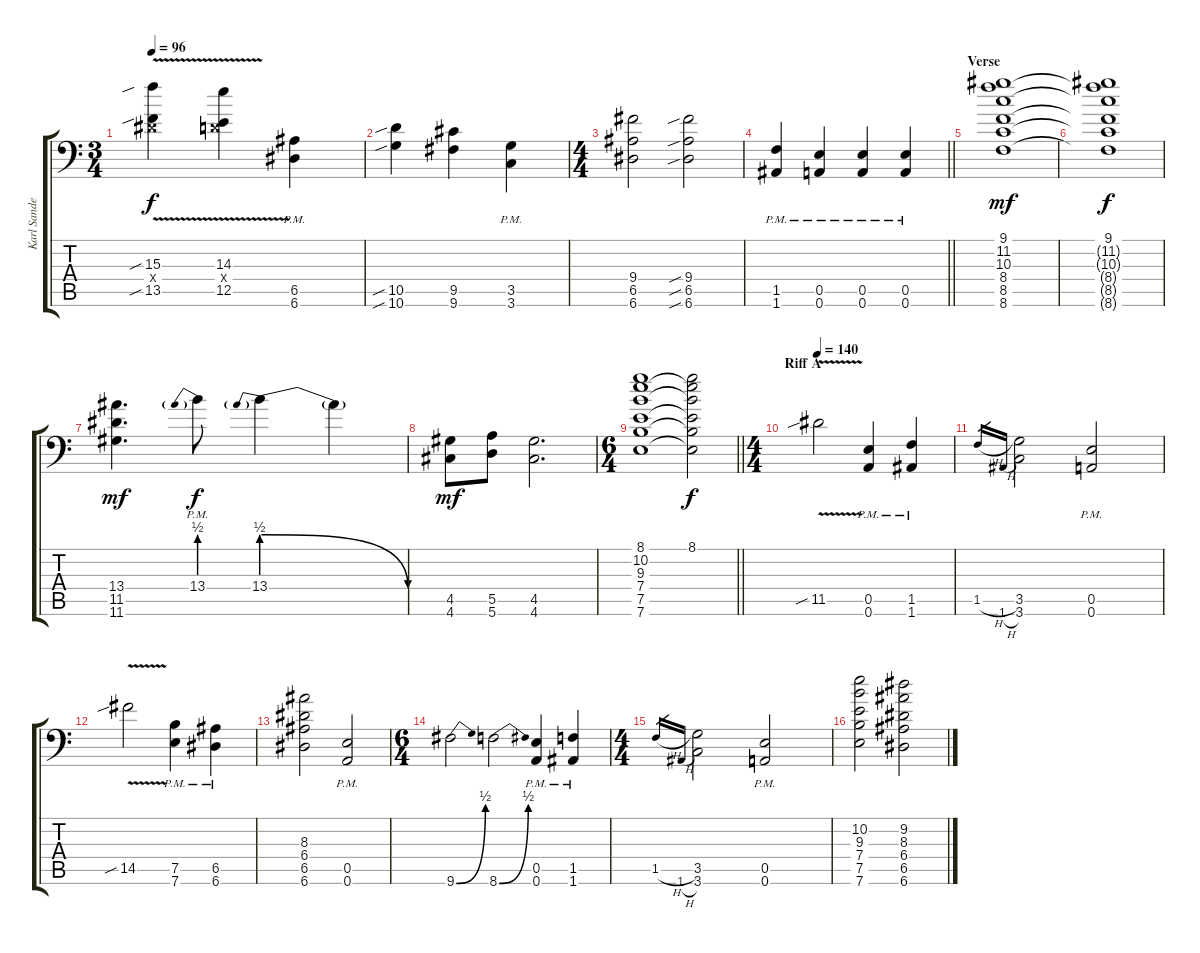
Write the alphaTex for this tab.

\track ("Karl Sanders" "Karl Sande") {instrument overdrivenguitar}
\staff {score tabs}
\tuning (B3 Gb3 D3 A2 E2 A1) {hide}
\ts (3 4)
\tempo 96
\clef f4
\ks c
(15.3{sib} 6.4{x} 13.5{v sib}).4{dy f} (14.3 5.4{x} 12.5{v}).4 (6.5{pm} 6.6{pm}).4 |
(10.5{sib} 10.6{sib}).4 (9.5 9.6).4 (3.5{pm} 3.6{pm}).4 |
\ts (4 4)
(9.4 6.5 6.6).2 (9.4{sib} 6.5{sib} 6.6{sib}).2 |
\barLineRight lightlight
(1.5{pm} 1.6{pm}).4 (0.5{pm} 0.6{pm}).4 (0.5{pm} 0.6{pm}).4 (0.5{pm} 0.6{pm}).4 |
\section ("" "Verse")
(9.1 11.2 10.3 8.4 8.5 8.6).1{dy mf} |
(9.1 11.2{t} 10.3{t} 8.4{t} 8.5{t} 8.6{t}).1{dy f} |
(13.4 11.5 11.6).4{d dy mf} 13.4{be (prebend 0 2 60 2) pm}.8{dy f} 13.4{be (prebendrelease 0 2 60 0)}.4 13.4{t}.4 |
(4.5 4.6).8{dy mf} (5.5 5.6).8 (4.5 4.6).2{d} |
\ts (6 4)
\barLineRight lightlight
(8.1 10.2 9.3 7.4 7.5 7.6).1 (8.1 10.2{t} 9.3{t} 7.4{t} 7.5{t} 7.6{t}).2{dy f} |
\ts (4 4)
\section ("" "Riff A")
\tempo 140
11.5{v sib}.2 (0.5{pm} 0.6{pm}).4 (1.5{pm} 1.6{pm}).4 |
1.5{h}.16{gr} 1.6{h}.16{gr} (3.5 3.6).2 (0.5{pm} 0.6{pm}).2 |
14.5{v sib}.2 (7.5{pm} 7.6{pm}).4 (6.5{pm} 6.6{pm}).4 |
(8.3 6.4 6.5 6.6).2 (0.5{pm} 0.6{pm}).2 |
\ts (6 4)
9.6{be (bend 0 0 60 2)}.2 8.6{be (bend 0 0 60 2)}.2 (0.5{pm} 0.6{pm}).4 (1.5{pm} 1.6{pm}).4 |
\ts (4 4)
1.5{h}.16{gr} 1.6{h}.16{gr} (3.5 3.6).2 (0.5{pm} 0.6{pm}).2 |
(10.2 9.3 7.4 7.5 7.6).2 (9.2 8.3 6.4 6.5 6.6).2
